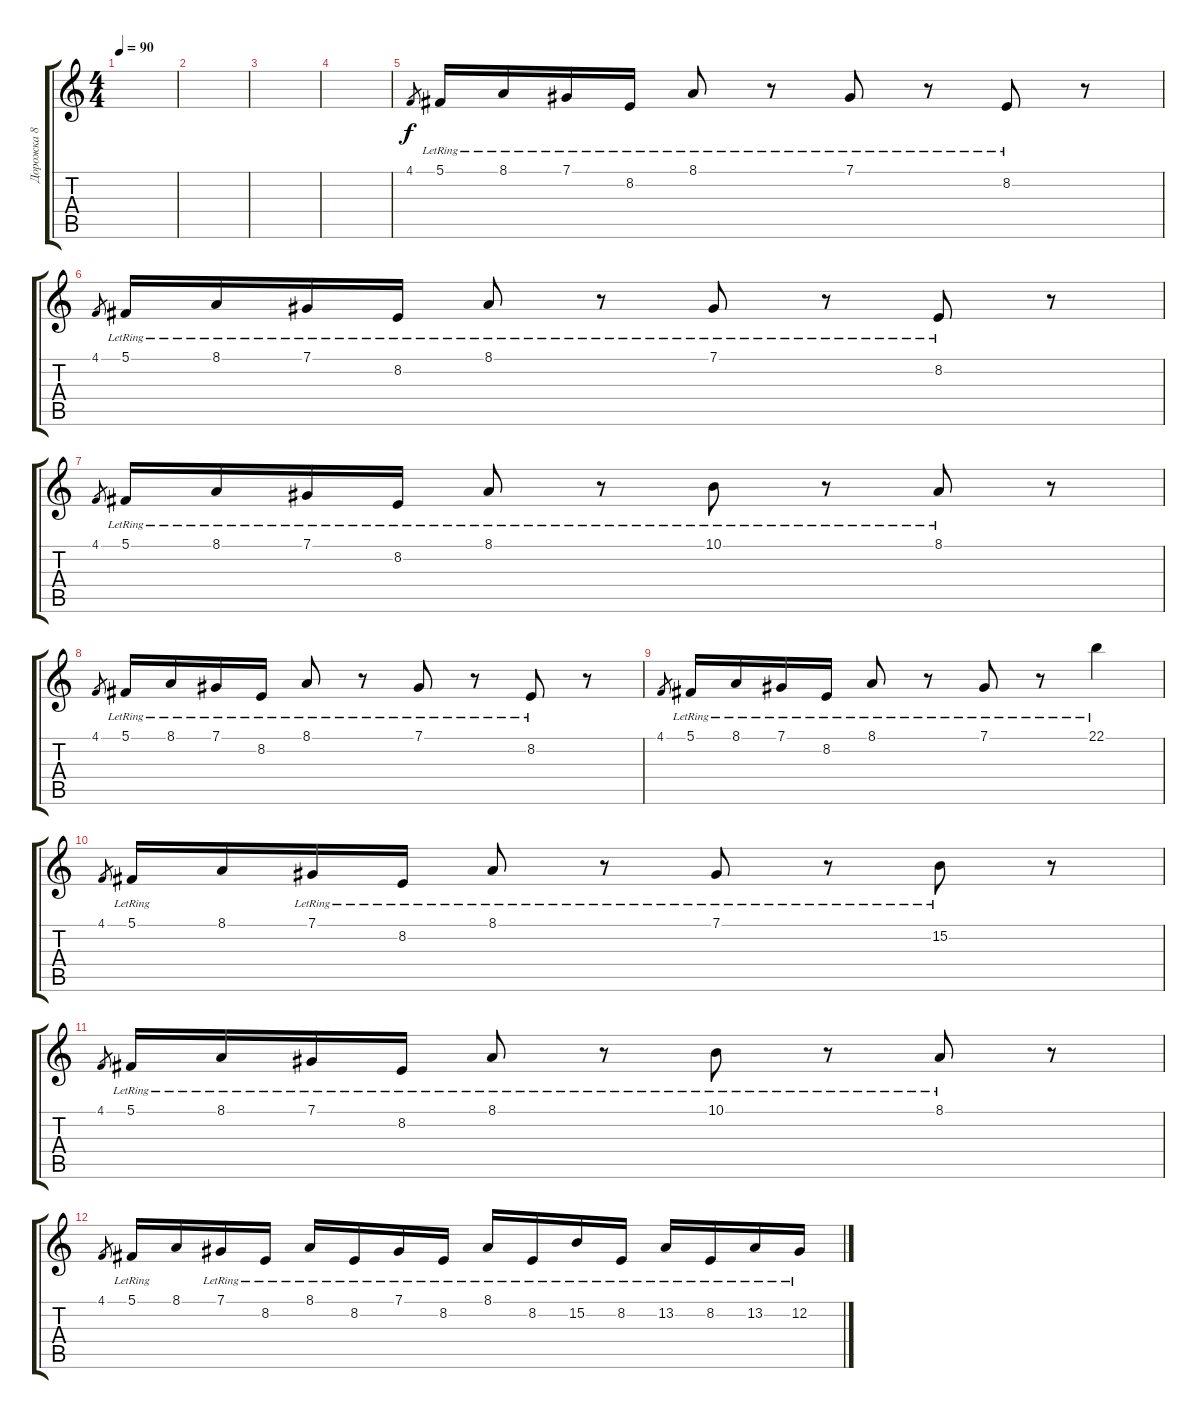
\track ("Дорожка 8" "Дорожка 8") {instrument electricgrandpiano}
\staff {score tabs}
\tuning (Db4 Ab3 E3 B2 Gb2 B1) {hide}
\ts (4 4)
\tempo 90
\clef g2
\ks c
|
|
|
|
4.1.8{gr} 5.1{lr}.16 8.1{lr}.16 7.1{lr}.16 8.2{lr}.16 8.1{lr}.8 r.8 7.1{lr}.8 r.8 8.2{lr}.8 r.8 |
4.1.8{gr} 5.1{lr}.16 8.1{lr}.16 7.1{lr}.16 8.2{lr}.16 8.1{lr}.8 r.8 7.1{lr}.8 r.8 8.2{lr}.8 r.8 |
4.1.8{gr} 5.1{lr}.16 8.1{lr}.16 7.1{lr}.16 8.2{lr}.16 8.1{lr}.8 r.8 10.1{lr}.8 r.8 8.1{lr}.8 r.8 |
4.1.8{gr} 5.1{lr}.16 8.1{lr}.16 7.1{lr}.16 8.2{lr}.16 8.1{lr}.8 r.8 7.1{lr}.8 r.8 8.2{lr}.8 r.8 |
4.1.8{gr} 5.1{lr}.16 8.1{lr}.16 7.1{lr}.16 8.2{lr}.16 8.1{lr}.8 r.8 7.1{lr}.8 r.8 22.1{lr}.4 |
4.1.8{gr} 5.1{lr}.16 8.1.16 7.1{lr}.16 8.2{lr}.16 8.1{lr}.8 r.8 7.1{lr}.8 r.8 15.2{lr}.8 r.8 |
4.1.8{gr} 5.1{lr}.16 8.1{lr}.16 7.1{lr}.16 8.2{lr}.16 8.1{lr}.8 r.8 10.1{lr}.8 r.8 8.1{lr}.8 r.8 |
4.1.8{gr} 5.1{lr}.16 8.1.16 7.1{lr}.16 8.2{lr}.16 8.1{lr}.16 8.2{lr}.16 7.1{lr}.16 8.2{lr}.16 8.1{lr}.16 8.2{lr}.16 15.2{lr}.16 8.2{lr}.16 13.2{lr}.16 8.2{lr}.16 13.2{lr}.16 12.2{lr}.16
